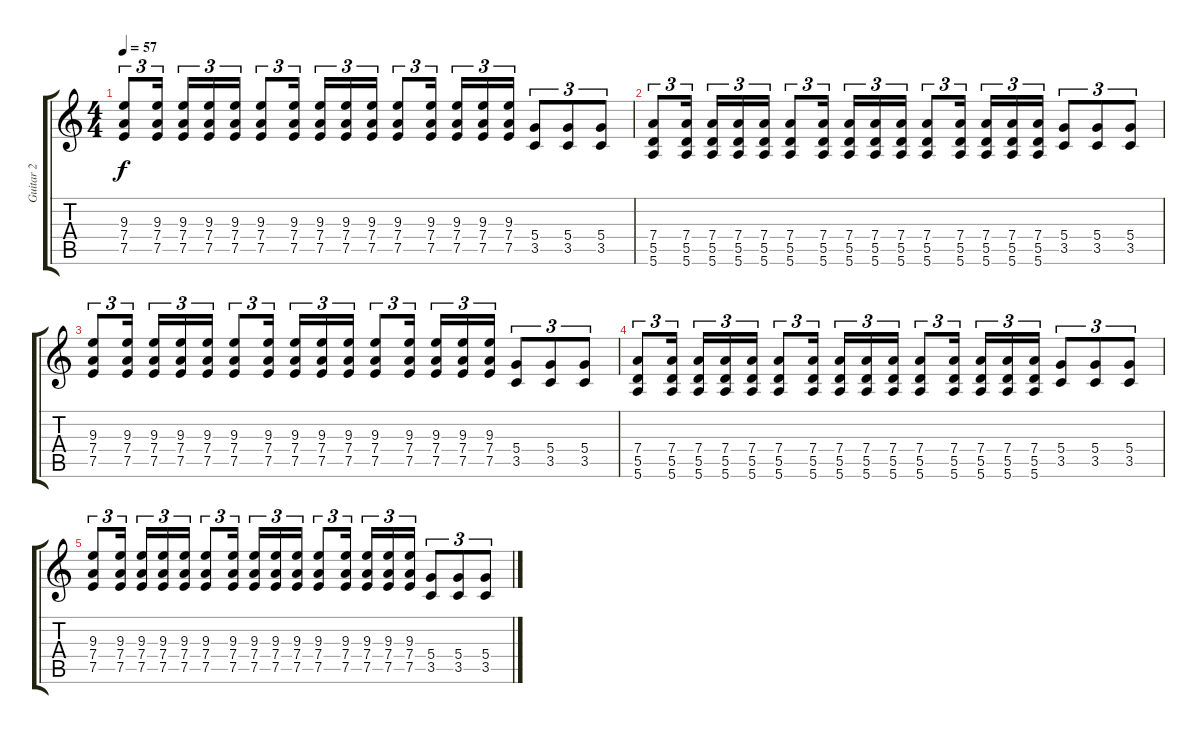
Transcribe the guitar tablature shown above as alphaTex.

\track ("Guitar 2" "Guitar 2") {instrument acousticguitarsteel}
\staff {score tabs}
\tuning (E4 B3 G3 D3 A2 E2) {hide}
\ts (4 4)
\tempo 57
\clef g2
\ks c
(9.3 7.4 7.5).8{tu (3 2) dy f} (9.3 7.4 7.5).16{tu (3 2) beam splitsecondary} (9.3 7.4 7.5).16{tu (3 2)} (9.3 7.4 7.5).16{tu (3 2)} (9.3 7.4 7.5).16{tu (3 2)} (9.3 7.4 7.5).8{tu (3 2)} (9.3 7.4 7.5).16{tu (3 2) beam splitsecondary} (9.3 7.4 7.5).16{tu (3 2)} (9.3 7.4 7.5).16{tu (3 2)} (9.3 7.4 7.5).16{tu (3 2)} (9.3 7.4 7.5).8{tu (3 2)} (9.3 7.4 7.5).16{tu (3 2) beam splitsecondary} (9.3 7.4 7.5).16{tu (3 2)} (9.3 7.4 7.5).16{tu (3 2)} (9.3 7.4 7.5).16{tu (3 2)} (5.4 3.5).8{tu (3 2)} (5.4 3.5).8{tu (3 2)} (5.4 3.5).8{tu (3 2)} |
(7.4 5.5 5.6).8{tu (3 2)} (7.4 5.5 5.6).16{tu (3 2) beam splitsecondary} (7.4 5.5 5.6).16{tu (3 2)} (7.4 5.5 5.6).16{tu (3 2)} (7.4 5.5 5.6).16{tu (3 2)} (7.4 5.5 5.6).8{tu (3 2)} (7.4 5.5 5.6).16{tu (3 2) beam splitsecondary} (7.4 5.5 5.6).16{tu (3 2)} (7.4 5.5 5.6).16{tu (3 2)} (7.4 5.5 5.6).16{tu (3 2)} (7.4 5.5 5.6).8{tu (3 2)} (7.4 5.5 5.6).16{tu (3 2) beam splitsecondary} (7.4 5.5 5.6).16{tu (3 2)} (7.4 5.5 5.6).16{tu (3 2)} (7.4 5.5 5.6).16{tu (3 2)} (5.4 3.5).8{tu (3 2)} (5.4 3.5).8{tu (3 2)} (5.4 3.5).8{tu (3 2)} |
(9.3 7.4 7.5).8{tu (3 2)} (9.3 7.4 7.5).16{tu (3 2) beam splitsecondary} (9.3 7.4 7.5).16{tu (3 2)} (9.3 7.4 7.5).16{tu (3 2)} (9.3 7.4 7.5).16{tu (3 2)} (9.3 7.4 7.5).8{tu (3 2)} (9.3 7.4 7.5).16{tu (3 2) beam splitsecondary} (9.3 7.4 7.5).16{tu (3 2)} (9.3 7.4 7.5).16{tu (3 2)} (9.3 7.4 7.5).16{tu (3 2)} (9.3 7.4 7.5).8{tu (3 2)} (9.3 7.4 7.5).16{tu (3 2) beam splitsecondary} (9.3 7.4 7.5).16{tu (3 2)} (9.3 7.4 7.5).16{tu (3 2)} (9.3 7.4 7.5).16{tu (3 2)} (5.4 3.5).8{tu (3 2)} (5.4 3.5).8{tu (3 2)} (5.4 3.5).8{tu (3 2)} |
(7.4 5.5 5.6).8{tu (3 2)} (7.4 5.5 5.6).16{tu (3 2) beam splitsecondary} (7.4 5.5 5.6).16{tu (3 2)} (7.4 5.5 5.6).16{tu (3 2)} (7.4 5.5 5.6).16{tu (3 2)} (7.4 5.5 5.6).8{tu (3 2)} (7.4 5.5 5.6).16{tu (3 2) beam splitsecondary} (7.4 5.5 5.6).16{tu (3 2)} (7.4 5.5 5.6).16{tu (3 2)} (7.4 5.5 5.6).16{tu (3 2)} (7.4 5.5 5.6).8{tu (3 2)} (7.4 5.5 5.6).16{tu (3 2) beam splitsecondary} (7.4 5.5 5.6).16{tu (3 2)} (7.4 5.5 5.6).16{tu (3 2)} (7.4 5.5 5.6).16{tu (3 2)} (5.4 3.5).8{tu (3 2)} (5.4 3.5).8{tu (3 2)} (5.4 3.5).8{tu (3 2)} |
(9.3 7.4 7.5).8{tu (3 2)} (9.3 7.4 7.5).16{tu (3 2) beam splitsecondary} (9.3 7.4 7.5).16{tu (3 2)} (9.3 7.4 7.5).16{tu (3 2)} (9.3 7.4 7.5).16{tu (3 2)} (9.3 7.4 7.5).8{tu (3 2)} (9.3 7.4 7.5).16{tu (3 2) beam splitsecondary} (9.3 7.4 7.5).16{tu (3 2)} (9.3 7.4 7.5).16{tu (3 2)} (9.3 7.4 7.5).16{tu (3 2)} (9.3 7.4 7.5).8{tu (3 2)} (9.3 7.4 7.5).16{tu (3 2) beam splitsecondary} (9.3 7.4 7.5).16{tu (3 2)} (9.3 7.4 7.5).16{tu (3 2)} (9.3 7.4 7.5).16{tu (3 2)} (5.4 3.5).8{tu (3 2)} (5.4 3.5).8{tu (3 2)} (5.4 3.5).8{tu (3 2)}
